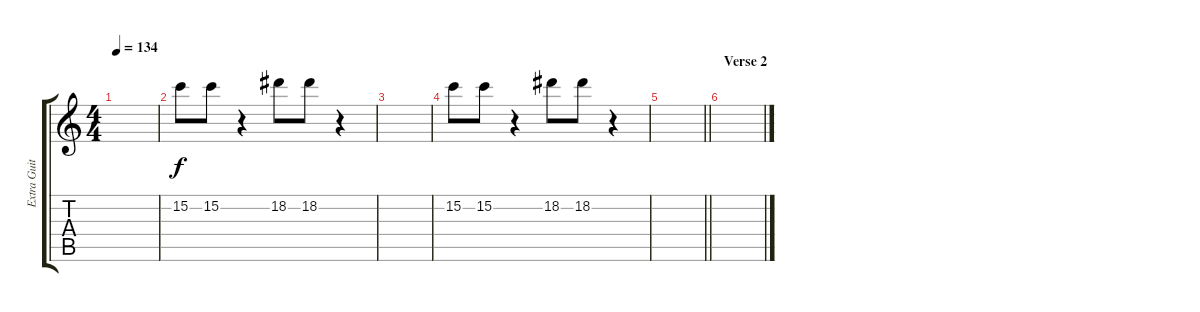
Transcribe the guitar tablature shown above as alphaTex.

\track ("Extra Guitar (Chorus Lead)" "Extra Guit") {instrument distortionguitar}
\staff {score tabs}
\tuning (D4 A3 F3 C3 G2 C2) {hide}
\ts (4 4)
\tempo 134
\clef g2
\ks c
|
15.2.8 15.2.8 r.4 18.2.8 18.2.8 r.4 |
|
15.2.8 15.2.8 r.4 18.2.8 18.2.8 r.4 |
\barLineRight lightlight
|
\section ("" "Verse 2")
